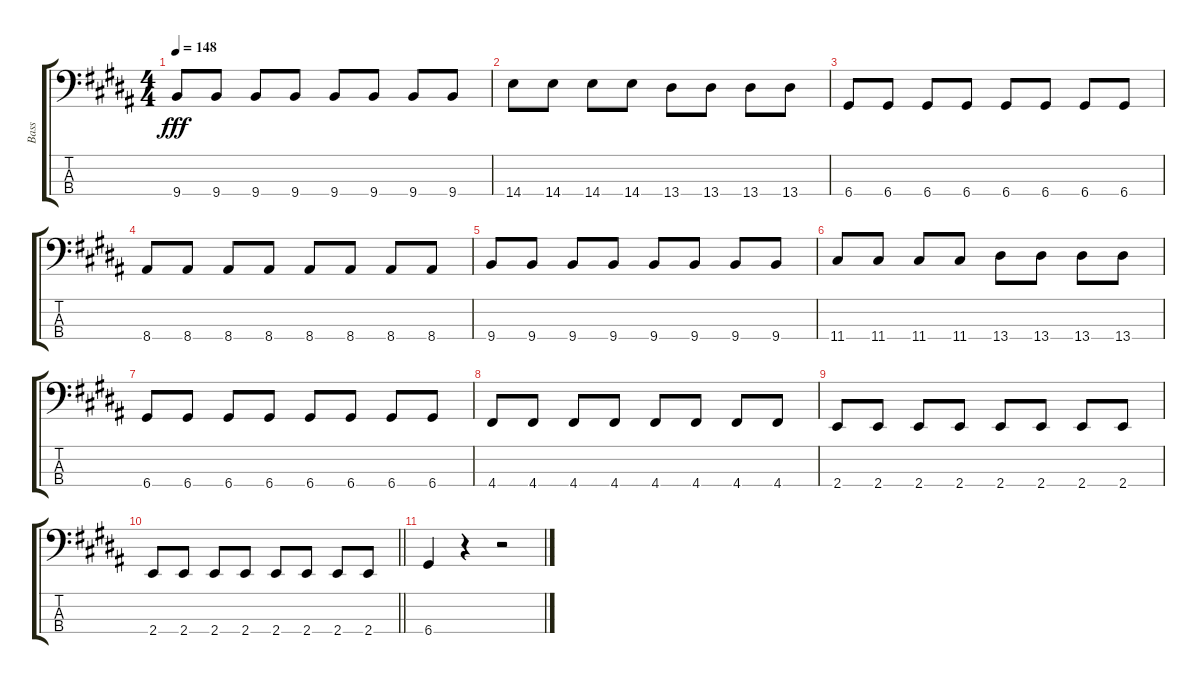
\track ("Bass" "Bass") {instrument electricbassfinger}
\staff {score tabs}
\tuning (G2 D2 A1 D1) {hide}
\ts (4 4)
\tempo 148
\clef f4
\ks b
9.4.8{dy fff} 9.4.8 9.4.8 9.4.8 9.4.8 9.4.8 9.4.8 9.4.8 |
14.4.8 14.4.8 14.4.8 14.4.8 13.4.8 13.4.8 13.4.8 13.4.8 |
6.4.8 6.4.8 6.4.8 6.4.8 6.4.8 6.4.8 6.4.8 6.4.8 |
8.4.8 8.4.8 8.4.8 8.4.8 8.4.8 8.4.8 8.4.8 8.4.8 |
9.4.8 9.4.8 9.4.8 9.4.8 9.4.8 9.4.8 9.4.8 9.4.8 |
11.4.8 11.4.8 11.4.8 11.4.8 13.4.8 13.4.8 13.4.8 13.4.8 |
6.4.8 6.4.8 6.4.8 6.4.8 6.4.8 6.4.8 6.4.8 6.4.8 |
4.4.8 4.4.8 4.4.8 4.4.8 4.4.8 4.4.8 4.4.8 4.4.8 |
2.4.8 2.4.8 2.4.8 2.4.8 2.4.8 2.4.8 2.4.8 2.4.8 |
\barLineRight lightlight
2.4.8 2.4.8 2.4.8 2.4.8 2.4.8 2.4.8 2.4.8 2.4.8 |
6.4.4 r.4 r.2
